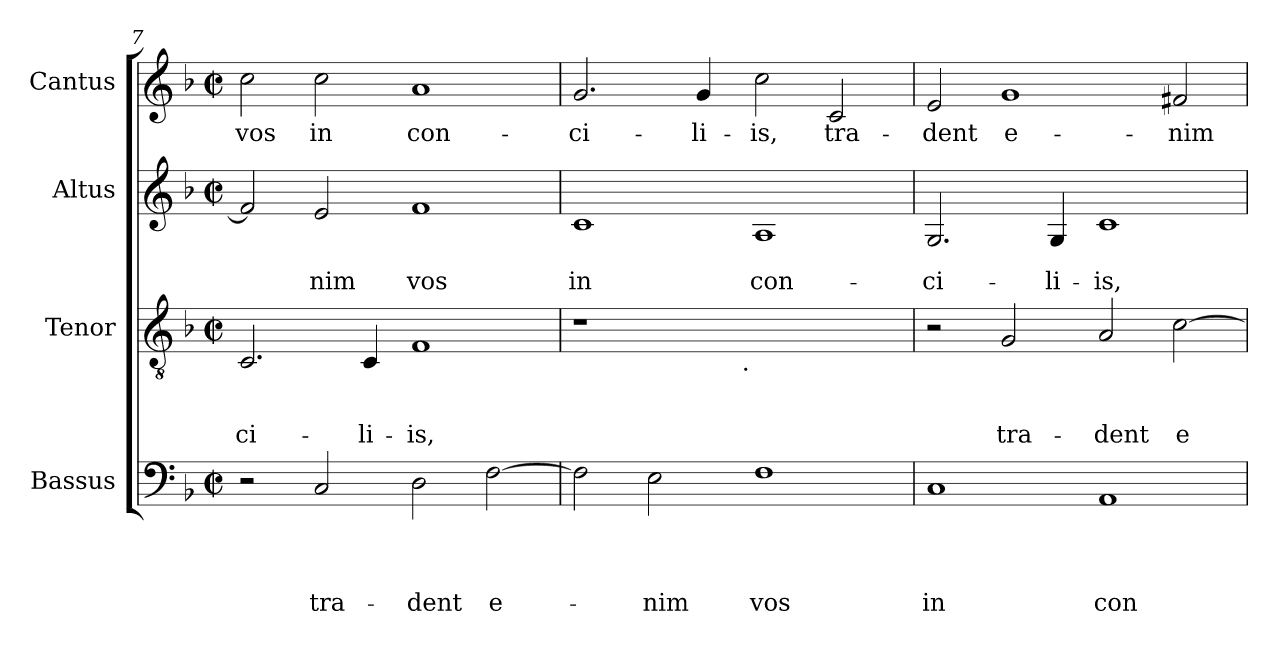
**kern	**text	**text	**text	**text	**kern	**text	**text	**text	**kern	**text	**text	**kern	**text
*part4	*part4	*part4	*part4	*part4	*part3	*part3	*part3	*part3	*part2	*part2	*part2	*part1	*part1
*staff4	*staff4	*staff4	*staff4	*staff4	*staff3	*staff3	*staff3	*staff3	*staff2	*staff2	*staff2	*staff1	*staff1
*I"Bassus	*	*	*	*	*I"Tenor	*	*	*	*I"Altus	*	*	*I"Cantus	*
*clefF4	*	*	*	*	*clefGv2	*	*	*	*clefG2	*	*	*clefG2	*
*k[b-]	*	*	*	*	*k[b-]	*	*	*	*k[b-]	*	*	*k[b-]	*
*F:	*	*	*	*	*F:	*	*	*	*F:	*	*	*F:	*
*M2/2	*	*	*	*	*M2/2	*	*	*	*M2/2	*	*	*M2/2	*
*met(c|)	*	*	*	*	*met(c|)	*	*	*	*met(c|)	*	*	*met(c|)	*
=7	=7	=7	=7	=7	=7	=7	=7	=7	=7	=7	=7	=7	=7
!	!	!	!	!	!	!	!	!LO:LY:b	!	!	!	!	!LO:LY:b
2r	.	.	.	.	2.C/	.	.	-ci-	2f/]	.	.	2cc\	vos
!	!	!	!	!LO:LY:b	!	!	!	!	!	!	!LO:LY:b	!	!LO:LY:b
2C/	.	.	.	tra-	.	.	.	.	2e/	.	-nim	2cc\	in
!	!	!	!	!	!	!	!	!LO:LY:b	!	!	!	!	!
.	.	.	.	.	4C/	.	.	-li-	.	.	.	.	.
!	!	!	!	!LO:LY:b:rj	!	!	!	!LO:LY:b:rj	!	!	!LO:LY:b	!	!LO:LY:b
2D\	.	.	.	-dent	1F	.	.	-is,	1f	.	vos	1a	con-
!	!	!	!	!LO:LY:b	!	!	!	!	!	!	!	!	!
[>2F\	.	.	.	e-	.	.	.	.	.	.	.	.	.
=8	=8	=8	=8	=8	=8	=8	=8	=8	=8	=8	=8	=8	=8
!	!	!	!	!	!	!	!	!	!	!	!LO:LY:b	!	!LO:LY:b
*	*	*	*	*	*^	*	*	*	*	*	*	*	*
2F\]	.	.	.	.	1r	2ryy	.	.	.	1c	.	in	2.g/	-ci-
!	!	!	!	!LO:LY:b	!	!	!	!	!	!	!	!	!	!
2E\	.	.	.	-nim	.	4...ryy	.	.	.	.	.	.	.	.
!	!	!	!	!	!	!	!	!	!	!	!	!	!	!LO:LY:b
.	.	.	.	.	.	.	.	.	.	.	.	.	4g/	-li-
!	!	!	!	!	!	!LO:TX:b:t=.	!	!	!	!	!	!	!	!
.	.	.	.	.	.	1ryy	.	.	.	.	.	.	.	.
!	!	!	!	!LO:LY:b	!	!	!	!	!	!	!	!LO:LY:b	!	!LO:LY:b
1F	.	.	.	vos	1ryy	.	.	.	.	1A	.	con-	2cc\	-is,
!	!	!	!	!	!	!	!	!	!	!	!	!	!	!LO:LY:b
.	.	.	.	.	.	.	.	.	.	.	.	.	2c/	tra-
.	.	.	.	.	.	32ryy	.	.	.	.	.	.	.	.
=9	=9	=9	=9	=9	=9	=9	=9	=9	=9	=9	=9	=9	=9	=9
!	!	!	!	!LO:LY:b	!	!	!	!	!	!	!	!LO:LY:b	!	!LO:LY:b
*	*	*	*	*	*v	*v	*	*	*	*	*	*	*	*
1C	.	.	.	in	2r	.	.	.	2.G/	.	-ci-	2e/	-dent
!	!	!	!	!	!	!	!	!LO:LY:b	!	!	!	!	!LO:LY:b:rj
.	.	.	.	.	2G/	.	.	tra-	.	.	.	1g	e-
!	!	!	!	!	!	!	!	!	!	!	!LO:LY:b	!	!
.	.	.	.	.	.	.	.	.	4G/	.	-li-	.	.
!	!	!	!	!LO:LY:b	!	!	!	!LO:LY:b:rj	!	!	!LO:LY:b:rj	!	!
1AA	.	.	.	con-	2A/	.	.	-dent	1c	.	-is,	.	.
!	!	!	!	!	!	!	!	!LO:LY:b	!	!	!	!	!LO:LY:b
.	.	.	.	.	[>2c\	.	.	e-	.	.	.	2f#X/	-nim
=	=	=	=	=	=	=	=	=	=	=	=	=	=
*-	*-	*-	*-	*-	*-	*-	*-	*-	*-	*-	*-	*-	*-
